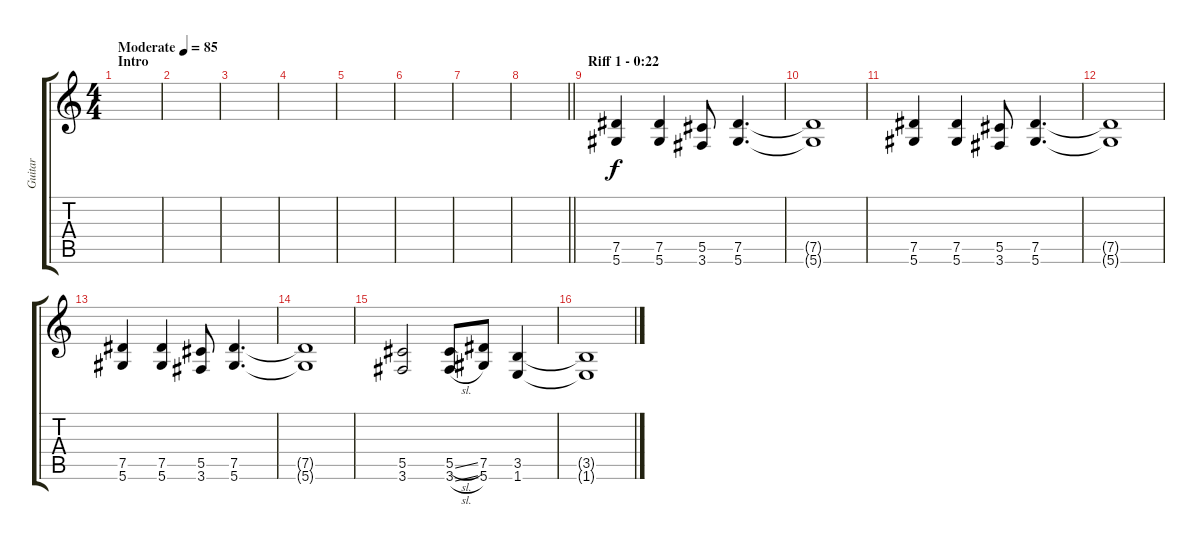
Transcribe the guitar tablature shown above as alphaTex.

\track ("Guitar" "Guitar") {instrument distortionguitar}
\staff {score tabs}
\tuning (Eb4 Bb3 Gb3 Db3 Ab2 Eb2) {hide}
\ts (4 4)
\section ("" "Intro")
\tempo (85 "Moderate")
\clef g2
\ks c
|
|
|
|
|
|
|
\barLineRight lightlight
|
\section ("" "Riff 1 - 0:22")
(7.5 5.6).4 (7.5 5.6).4 (5.5 3.6).8 (7.5 5.6).4{d} |
(7.5{t} 5.6{t}).1 |
(7.5 5.6).4 (7.5 5.6).4 (5.5 3.6).8 (7.5 5.6).4{d} |
(7.5{t} 5.6{t}).1 |
(7.5 5.6).4 (7.5 5.6).4 (5.5 3.6).8 (7.5 5.6).4{d} |
(7.5{t} 5.6{t}).1 |
(5.5 3.6).2 (5.5{sl} 3.6{sl}).8 (7.5 5.6).8 (3.5 1.6).4 |
(3.5{t} 1.6{t}).1
